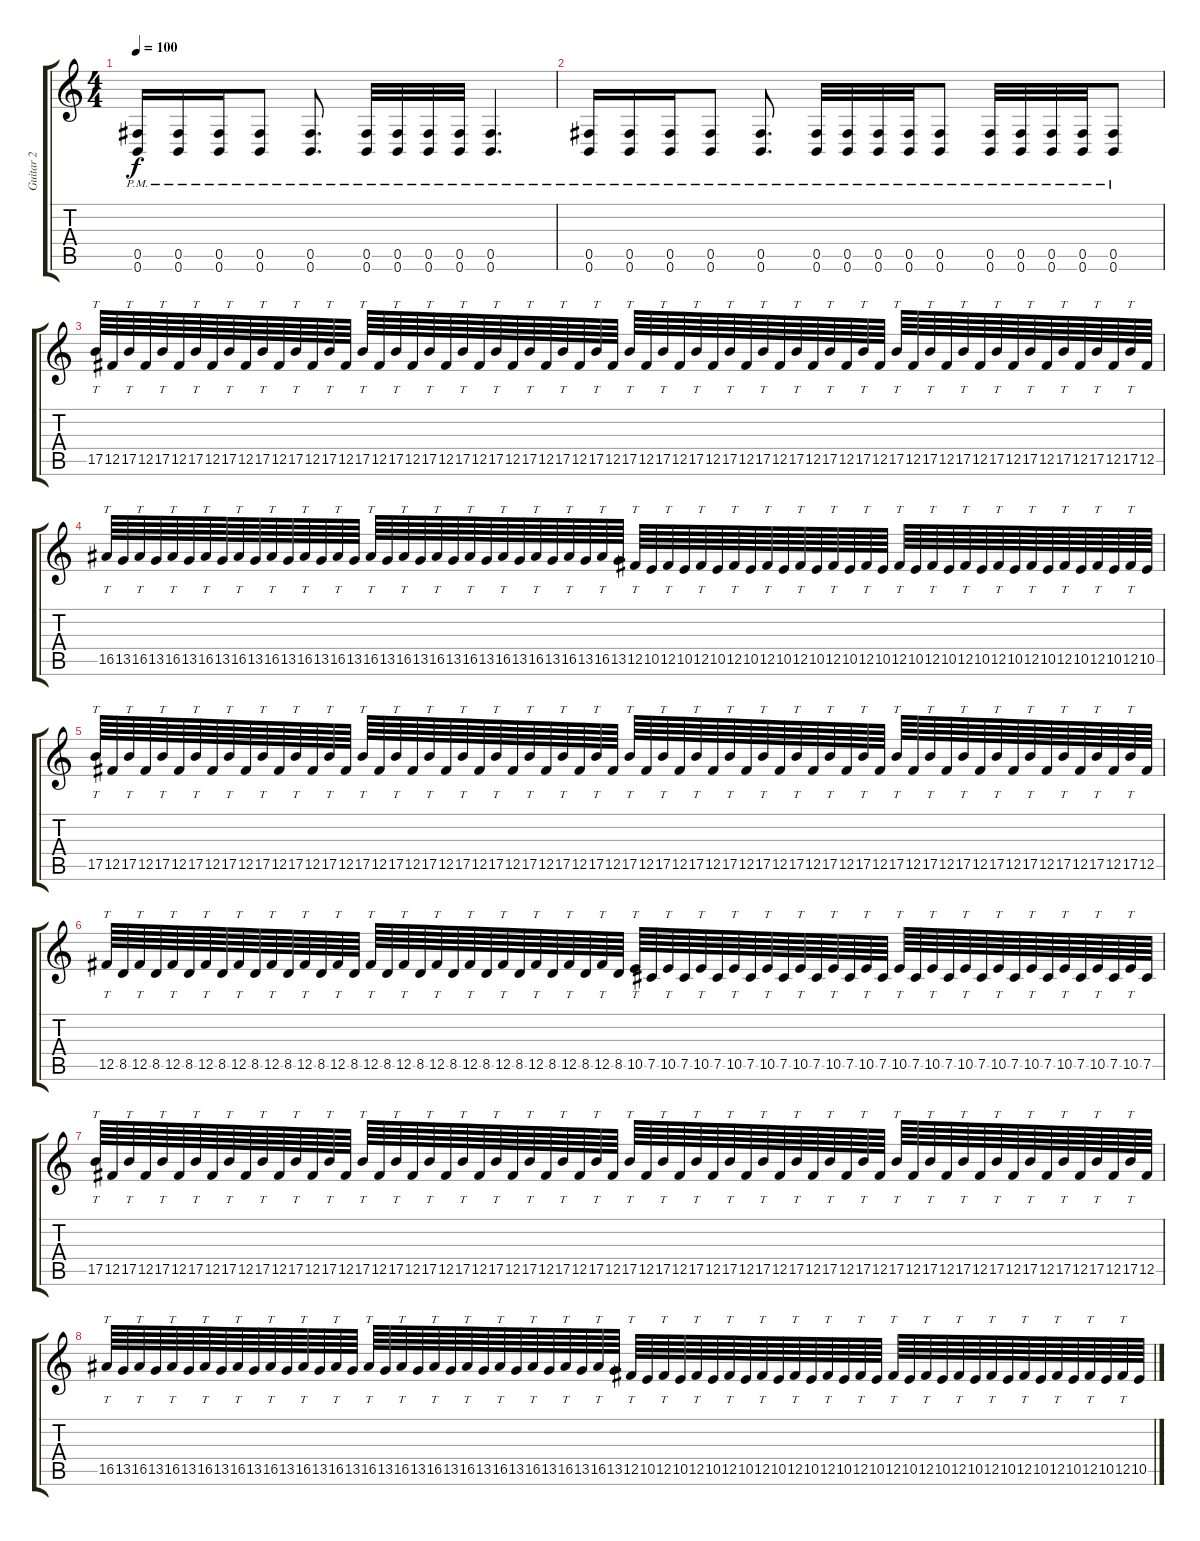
\track ("Guitar 2" "Guitar 2") {instrument distortionguitar}
\staff {score tabs}
\tuning (Db4 Ab3 E3 B2 Gb2 B1) {hide}
\ts (4 4)
\tempo 100
\clef g2
\ks c
(0.5{pm} 0.6{pm}).16{dy f} (0.5{pm} 0.6{pm}).16 (0.5{pm} 0.6{pm}).16 (0.5{pm} 0.6{pm}).8 (0.5{pm} 0.6{pm}).8{d} (0.5{pm} 0.6{pm}).32 (0.5{pm} 0.6{pm}).32 (0.5{pm} 0.6{pm}).32 (0.5{pm} 0.6{pm}).32 (0.5{pm} 0.6{pm}).4{d} |
(0.5{pm} 0.6{pm}).16 (0.5{pm} 0.6{pm}).16 (0.5{pm} 0.6{pm}).16 (0.5{pm} 0.6{pm}).8 (0.5{pm} 0.6{pm}).8{d} (0.5{pm} 0.6{pm}).32 (0.5{pm} 0.6{pm}).32 (0.5{pm} 0.6{pm}).32 (0.5{pm} 0.6{pm}).32 (0.5{pm} 0.6{pm}).8 (0.5{pm} 0.6{pm}).32 (0.5{pm} 0.6{pm}).32 (0.5{pm} 0.6{pm}).32 (0.5{pm} 0.6{pm}).32 (0.5{pm} 0.6{pm}).8 |
17.5.64{tt} 12.5.64 17.5.64{tt} 12.5.64 17.5.64{tt} 12.5.64 17.5.64{tt} 12.5.64 17.5.64{tt} 12.5.64 17.5.64{tt} 12.5.64 17.5.64{tt} 12.5.64 17.5.64{tt} 12.5.64 17.5.64{tt} 12.5.64 17.5.64{tt} 12.5.64 17.5.64{tt} 12.5.64 17.5.64{tt} 12.5.64 17.5.64{tt} 12.5.64 17.5.64{tt} 12.5.64 17.5.64{tt} 12.5.64 17.5.64{tt} 12.5.64 17.5.64{tt} 12.5.64 17.5.64{tt} 12.5.64 17.5.64{tt} 12.5.64 17.5.64{tt} 12.5.64 17.5.64{tt} 12.5.64 17.5.64{tt} 12.5.64 17.5.64{tt} 12.5.64 17.5.64{tt} 12.5.64 17.5.64{tt} 12.5.64 17.5.64{tt} 12.5.64 17.5.64{tt} 12.5.64 17.5.64{tt} 12.5.64 17.5.64{tt} 12.5.64 17.5.64{tt} 12.5.64 17.5.64{tt} 12.5.64 17.5.64{tt} 12.5.64 |
16.5.64{tt} 13.5.64 16.5.64{tt} 13.5.64 16.5.64{tt} 13.5.64 16.5.64{tt} 13.5.64 16.5.64{tt} 13.5.64 16.5.64{tt} 13.5.64 16.5.64{tt} 13.5.64 16.5.64{tt} 13.5.64 16.5.64{tt} 13.5.64 16.5.64{tt} 13.5.64 16.5.64{tt} 13.5.64 16.5.64{tt} 13.5.64 16.5.64{tt} 13.5.64 16.5.64{tt} 13.5.64 16.5.64{tt} 13.5.64 16.5.64{tt} 13.5.64 12.5.64{tt} 10.5.64 12.5.64{tt} 10.5.64 12.5.64{tt} 10.5.64 12.5.64{tt} 10.5.64 12.5.64{tt} 10.5.64 12.5.64{tt} 10.5.64 12.5.64{tt} 10.5.64 12.5.64{tt} 10.5.64 12.5.64{tt} 10.5.64 12.5.64{tt} 10.5.64 12.5.64{tt} 10.5.64 12.5.64{tt} 10.5.64 12.5.64{tt} 10.5.64 12.5.64{tt} 10.5.64 12.5.64{tt} 10.5.64 12.5.64{tt} 10.5.64 |
17.5.64{tt} 12.5.64 17.5.64{tt} 12.5.64 17.5.64{tt} 12.5.64 17.5.64{tt} 12.5.64 17.5.64{tt} 12.5.64 17.5.64{tt} 12.5.64 17.5.64{tt} 12.5.64 17.5.64{tt} 12.5.64 17.5.64{tt} 12.5.64 17.5.64{tt} 12.5.64 17.5.64{tt} 12.5.64 17.5.64{tt} 12.5.64 17.5.64{tt} 12.5.64 17.5.64{tt} 12.5.64 17.5.64{tt} 12.5.64 17.5.64{tt} 12.5.64 17.5.64{tt} 12.5.64 17.5.64{tt} 12.5.64 17.5.64{tt} 12.5.64 17.5.64{tt} 12.5.64 17.5.64{tt} 12.5.64 17.5.64{tt} 12.5.64 17.5.64{tt} 12.5.64 17.5.64{tt} 12.5.64 17.5.64{tt} 12.5.64 17.5.64{tt} 12.5.64 17.5.64{tt} 12.5.64 17.5.64{tt} 12.5.64 17.5.64{tt} 12.5.64 17.5.64{tt} 12.5.64 17.5.64{tt} 12.5.64 17.5.64{tt} 12.5.64 |
12.5.64{tt} 8.5.64 12.5.64{tt} 8.5.64 12.5.64{tt} 8.5.64 12.5.64{tt} 8.5.64 12.5.64{tt} 8.5.64 12.5.64{tt} 8.5.64 12.5.64{tt} 8.5.64 12.5.64{tt} 8.5.64 12.5.64{tt} 8.5.64 12.5.64{tt} 8.5.64 12.5.64{tt} 8.5.64 12.5.64{tt} 8.5.64 12.5.64{tt} 8.5.64 12.5.64{tt} 8.5.64 12.5.64{tt} 8.5.64 12.5.64{tt} 8.5.64 10.5.64{tt} 7.5.64 10.5.64{tt} 7.5.64 10.5.64{tt} 7.5.64 10.5.64{tt} 7.5.64 10.5.64{tt} 7.5.64 10.5.64{tt} 7.5.64 10.5.64{tt} 7.5.64 10.5.64{tt} 7.5.64 10.5.64{tt} 7.5.64 10.5.64{tt} 7.5.64 10.5.64{tt} 7.5.64 10.5.64{tt} 7.5.64 10.5.64{tt} 7.5.64 10.5.64{tt} 7.5.64 10.5.64{tt} 7.5.64 10.5.64{tt} 7.5.64 |
17.5.64{tt} 12.5.64 17.5.64{tt} 12.5.64 17.5.64{tt} 12.5.64 17.5.64{tt} 12.5.64 17.5.64{tt} 12.5.64 17.5.64{tt} 12.5.64 17.5.64{tt} 12.5.64 17.5.64{tt} 12.5.64 17.5.64{tt} 12.5.64 17.5.64{tt} 12.5.64 17.5.64{tt} 12.5.64 17.5.64{tt} 12.5.64 17.5.64{tt} 12.5.64 17.5.64{tt} 12.5.64 17.5.64{tt} 12.5.64 17.5.64{tt} 12.5.64 17.5.64{tt} 12.5.64 17.5.64{tt} 12.5.64 17.5.64{tt} 12.5.64 17.5.64{tt} 12.5.64 17.5.64{tt} 12.5.64 17.5.64{tt} 12.5.64 17.5.64{tt} 12.5.64 17.5.64{tt} 12.5.64 17.5.64{tt} 12.5.64 17.5.64{tt} 12.5.64 17.5.64{tt} 12.5.64 17.5.64{tt} 12.5.64 17.5.64{tt} 12.5.64 17.5.64{tt} 12.5.64 17.5.64{tt} 12.5.64 17.5.64{tt} 12.5.64 |
16.5.64{tt} 13.5.64 16.5.64{tt} 13.5.64 16.5.64{tt} 13.5.64 16.5.64{tt} 13.5.64 16.5.64{tt} 13.5.64 16.5.64{tt} 13.5.64 16.5.64{tt} 13.5.64 16.5.64{tt} 13.5.64 16.5.64{tt} 13.5.64 16.5.64{tt} 13.5.64 16.5.64{tt} 13.5.64 16.5.64{tt} 13.5.64 16.5.64{tt} 13.5.64 16.5.64{tt} 13.5.64 16.5.64{tt} 13.5.64 16.5.64{tt} 13.5.64 12.5.64{tt} 10.5.64 12.5.64{tt} 10.5.64 12.5.64{tt} 10.5.64 12.5.64{tt} 10.5.64 12.5.64{tt} 10.5.64 12.5.64{tt} 10.5.64 12.5.64{tt} 10.5.64 12.5.64{tt} 10.5.64 12.5.64{tt} 10.5.64 12.5.64{tt} 10.5.64 12.5.64{tt} 10.5.64 12.5.64{tt} 10.5.64 12.5.64{tt} 10.5.64 12.5.64{tt} 10.5.64 12.5.64{tt} 10.5.64 12.5.64{tt} 10.5.64
